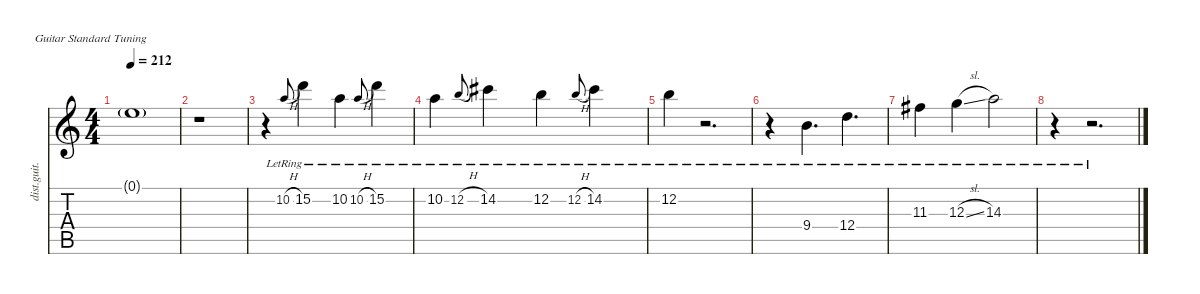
\defaultSystemsLayout 4
\hideDynamics
\bracketExtendMode nobrackets
\track ("James Hetfield" "dist.guit.") {instrument distortionguitar}
\staff {score tabs}
\tuning (E4 B3 G3 D3 A2 E2)
\ts (4 4)
\tempo 212
\clef g2
\ks c
0.1{g}.1{dy pp beam Down} |
r.1{beam Down} |
r.4{beam Down} 10.2{h lr}.8{gr onbeat dy p beam Up} 15.2{lr}.4{dy mp beam Down} 10.2{lr}.4{beam Down} 10.2{h lr}.8{gr onbeat dy p beam Up} 15.2{lr}.4{dy mp beam Down} |
10.2{lr}.4{beam Down} 12.2{h lr}.8{gr onbeat dy p beam Up} 14.2{lr acc #}.4{dy mp beam Down} 12.2{lr}.4{beam Down} 12.2{h lr}.8{gr onbeat dy p beam Up} 14.2{lr acc #}.4{dy mp beam Down} |
12.2{lr}.4{beam Down} r.2{d beam Down} |
r.4{beam Down} 9.4{lr}.4{d beam Down} 12.4{lr}.4{d beam Down} |
11.3{lr acc #}.4{beam Down} 12.3{sl lr}.4{beam Down} 14.3{lr}.2{beam Down} |
r.4{beam Down} r.2{d beam Down}
